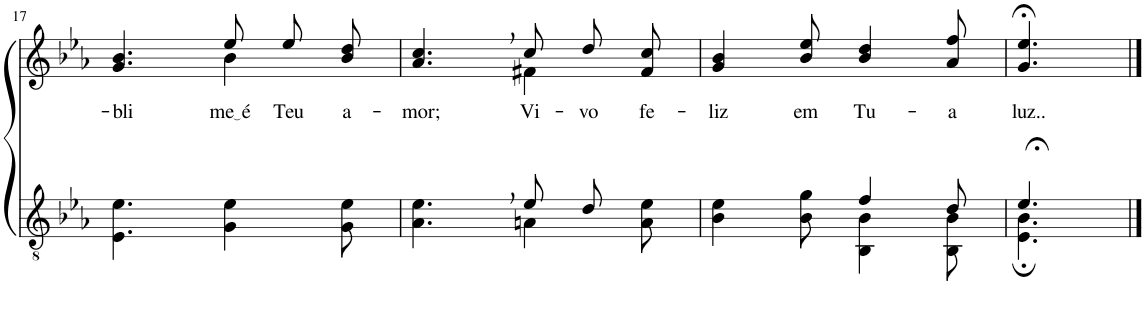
**kern	**kern	**text
*part2	*part1	*part1
*staff2	*staff1	*staff1
*I"Parte III e IV	*I"Parte I e II	*
!!LO:PB:g=z
*clefGv2	*clefG2	*
*Trd3c5	*Trd3c5	*
*k[b-e-a-]	*k[b-e-a-]	*
*M6/8	*M6/8	*
=17	=17	=17
!	!	!LO:LY:b
*	*^	*
4.E-\ 4.e-\	4.g/ 4.b-/	4.ryy	-bli-
!	!	!	!LO:LY:b
4G\ 4e-\	8ee-\L	4b-\	me é
!	!	!	!LO:LY:b
.	8ee-\	.	Teu
!	!	!	!LO:LY:b
8G\ 8e-\	8b-\ 8dd\J	8ryy	a-
=18	=18	=18	=18
*^	*	*	*
!	!	!	!	!LO:LY:b
4.ryy	4.A-\ 4.e-\	4.a-/, 4.cc/,	4.ryy	-mor;
!	!	!	!	!LO:LY:b
8e-/L	4An\	8cc\L	4f#X\	Vi-
!	!	!	!	!LO:LY:b
8d/J	.	8dd\	.	-vo
!	!	!	!	!LO:LY:b
8ryy	8A\ 8e-\	8f#\ 8cc\J	8ryy	fe-
=19	=19	=19	=19	=19
!	!	!	!	!LO:LY:b
*	*	*v	*v	*
4.ryy	4B-\ 4e-\	4g/ 4b-/	-liz
!	!	!	!LO:LY:b
.	8B-\ 8g\	8b-/ 8ee-/	em
!	!	!	!LO:LY:b
4f/	4BB-\ 4B-\	4b-/ 4dd/	Tu-
!	!	!	!LO:LY:b
8d/	8BB-\ 8B-\	8a-/ 8ff/	-a
=20	=20	=20	=20
!	!	!	!LO:LY:b
4.e-;</	4.E-\; 4.B-\;	4.g/;< 4.ee-/;<	luz..
*v	*v	*	*
==	==	==
*-	*-	*-
